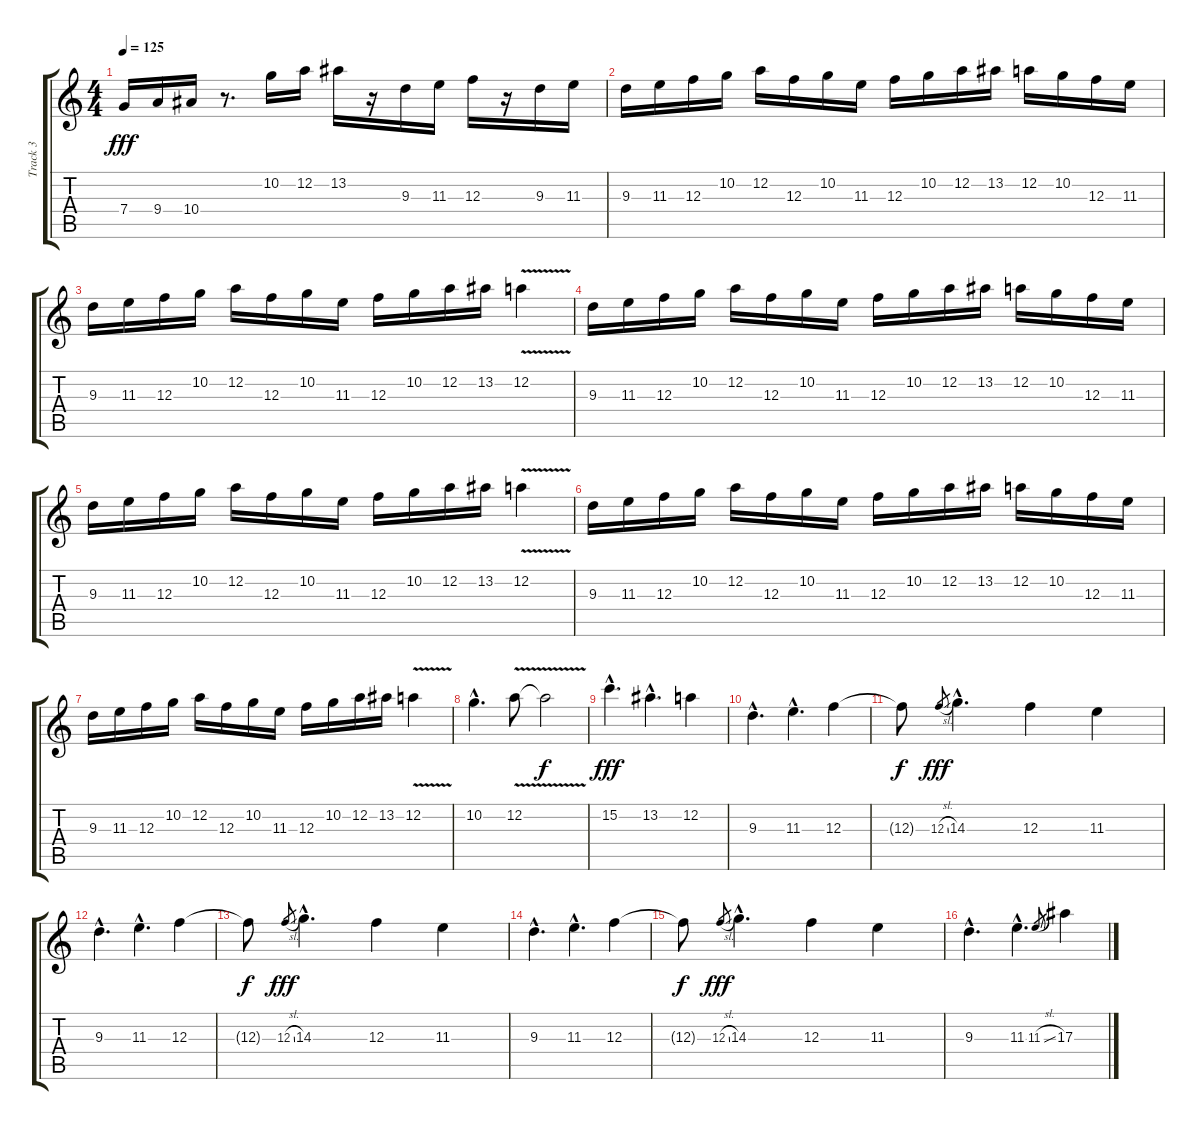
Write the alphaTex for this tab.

\track ("Track 3" "Track 3") {instrument overdrivenguitar}
\staff {score tabs}
\tuning (D4 A3 F3 C3 G2 D2) {hide}
\ts (4 4)
\tempo 125
\clef g2
\ks c
7.4.16{dy fff} 9.4.16 10.4.16 r.8{d} 10.2.16 12.2.16 13.2.16 r.16 9.3.16 11.3.16 12.3.16 r.16 9.3.16 11.3.16 |
9.3.16 11.3.16 12.3.16 10.2.16 12.2.16 12.3.16 10.2.16 11.3.16 12.3.16 10.2.16 12.2.16 13.2.16 12.2.16 10.2.16 12.3.16 11.3.16 |
9.3.16 11.3.16 12.3.16 10.2.16 12.2.16 12.3.16 10.2.16 11.3.16 12.3.16 10.2.16 12.2.16 13.2.16 12.2{v}.4 |
9.3.16 11.3.16 12.3.16 10.2.16 12.2.16 12.3.16 10.2.16 11.3.16 12.3.16 10.2.16 12.2.16 13.2.16 12.2.16 10.2.16 12.3.16 11.3.16 |
9.3.16 11.3.16 12.3.16 10.2.16 12.2.16 12.3.16 10.2.16 11.3.16 12.3.16 10.2.16 12.2.16 13.2.16 12.2{v}.4 |
9.3.16 11.3.16 12.3.16 10.2.16 12.2.16 12.3.16 10.2.16 11.3.16 12.3.16 10.2.16 12.2.16 13.2.16 12.2.16 10.2.16 12.3.16 11.3.16 |
9.3.16 11.3.16 12.3.16 10.2.16 12.2.16 12.3.16 10.2.16 11.3.16 12.3.16 10.2.16 12.2.16 13.2.16 12.2{v}.4 |
10.2{hac}.4{d} 12.2{v}.8 12.2{v t}.2{dy f} |
15.2{hac}.4{d dy fff} 13.2{hac}.4{d} 12.2.4 |
9.3{hac}.4{d} 11.3{hac}.4{d} 12.3.4 |
12.3{t}.8{dy f} 12.3{sl}.8{gr dy fff} 14.3{hac}.4{d} 12.3.4 11.3.4 |
9.3{hac}.4{d} 11.3{hac}.4{d} 12.3.4 |
12.3{t}.8{dy f} 12.3{sl}.8{gr dy fff} 14.3{hac}.4{d} 12.3.4 11.3.4 |
9.3{hac}.4{d} 11.3{hac}.4{d} 12.3.4 |
12.3{t}.8{dy f} 12.3{sl}.8{gr dy fff} 14.3{hac}.4{d} 12.3.4 11.3.4 |
9.3{hac}.4{d} 11.3{hac}.4{d} 11.3{sl}.8{gr} 17.3.4
